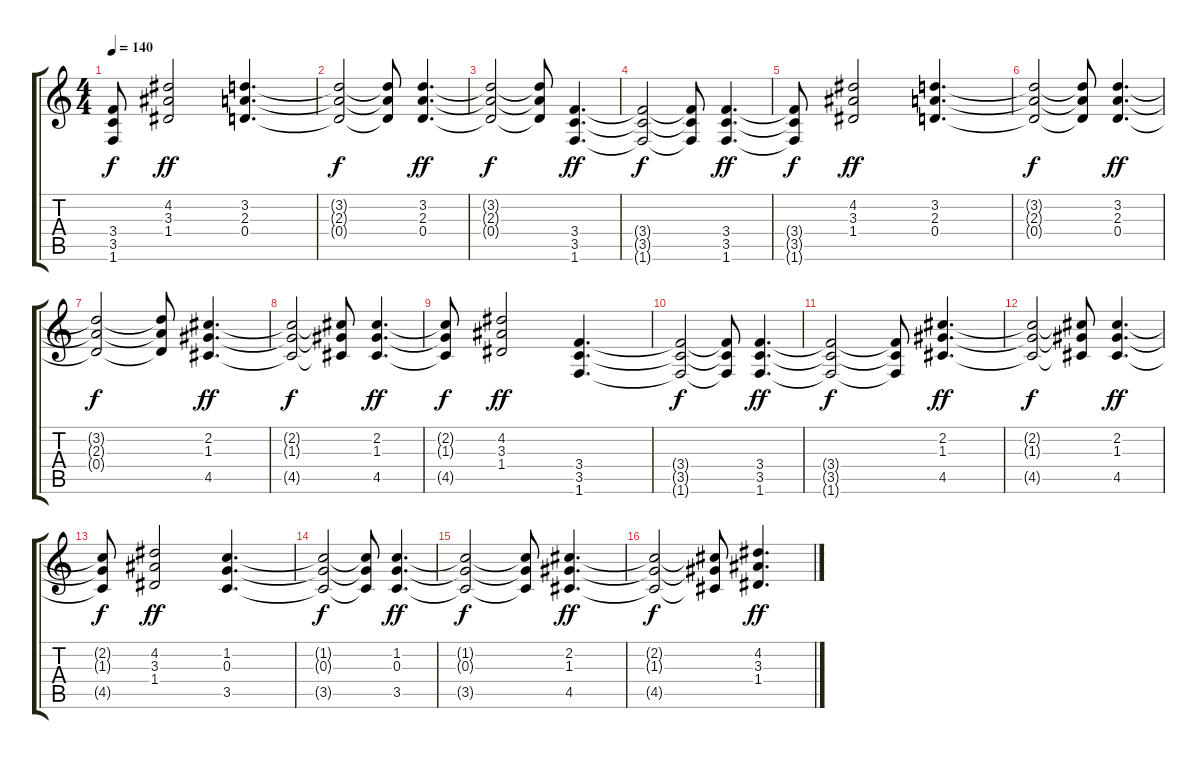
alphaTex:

\track "" {instrument distortionguitar}
\staff {score tabs}
\tuning (E4 B3 G3 D3 A2 E2) {hide}
\ts (4 4)
\tempo 140
\clef g2
\ks c
(3.4{t} 3.5{t} 1.6{t}).8{dy f} (4.2 3.3 1.4).2{dy ff} (3.2 2.3 0.4).4{d} |
(3.2{t} 2.3{t} 0.4{t}).2{dy f} (3.2{t} 2.3{t} 0.4{t}).8 (3.2 2.3 0.4).4{d dy ff} |
(3.2{t} 2.3{t} 0.4{t}).2{dy f} (3.2{t} 2.3{t} 0.4{t}).8 (3.4 3.5 1.6).4{d dy ff} |
(3.4{t} 3.5{t} 1.6{t}).2{dy f} (3.4{t} 3.5{t} 1.6{t}).8 (3.4 3.5 1.6).4{d dy ff} |
(3.4{t} 3.5{t} 1.6{t}).8{dy f} (4.2 3.3 1.4).2{dy ff} (3.2 2.3 0.4).4{d} |
(3.2{t} 2.3{t} 0.4{t}).2{dy f} (3.2{t} 2.3{t} 0.4{t}).8 (3.2 2.3 0.4).4{d dy ff} |
(3.2{t} 2.3{t} 0.4{t}).2{dy f} (3.2{t} 2.3{t} 0.4{t}).8 (2.2 1.3 4.5).4{d dy ff} |
(2.2{t} 1.3{t} 4.5{t}).2{dy f} (2.2{t} 1.3{t} 4.5{t}).8 (2.2 1.3 4.5).4{d dy ff} |
(2.2{t} 1.3{t} 4.5{t}).8{dy f} (4.2 3.3 1.4).2{dy ff} (3.4 3.5 1.6).4{d} |
(3.4{t} 3.5{t} 1.6{t}).2{dy f} (3.4{t} 3.5{t} 1.6{t}).8 (3.4 3.5 1.6).4{d dy ff} |
(3.4{t} 3.5{t} 1.6{t}).2{dy f} (3.4{t} 3.5{t} 1.6{t}).8 (2.2 1.3 4.5).4{d dy ff} |
(2.2{t} 1.3{t} 4.5{t}).2{dy f} (2.2{t} 1.3{t} 4.5{t}).8 (2.2 1.3 4.5).4{d dy ff} |
(2.2{t} 1.3{t} 4.5{t}).8{dy f} (4.2 3.3 1.4).2{dy ff} (1.2 0.3 3.5).4{d} |
(1.2{t} 0.3{t} 3.5{t}).2{dy f} (1.2{t} 0.3{t} 3.5{t}).8 (1.2 0.3 3.5).4{d dy ff} |
(1.2{t} 0.3{t} 3.5{t}).2{dy f} (1.2{t} 0.3{t} 3.5{t}).8 (2.2 1.3 4.5).4{d dy ff} |
(2.2{t} 1.3{t} 4.5{t}).2{dy f} (2.2{t} 1.3{t} 4.5{t}).8 (4.2 3.3 1.4).4{d dy ff}
